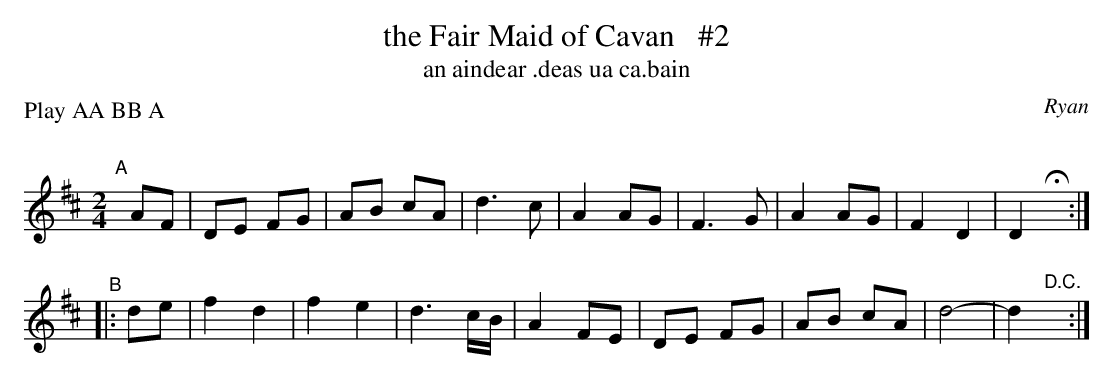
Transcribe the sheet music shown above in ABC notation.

X:1
T: the Fair Maid of Cavan   #2
T: an aindear \.deas ua ca\.bain
O: Ryan
P: Play AA BB A
Q: Slow."
M: 2/4
L: 1/8
K: D
"^A"[|] AF | DE FG | AB cA | d3 c | A2 AG | F3 G | A2 AG | F2 D2 | D2 Hx :|
"^B"|: de | f2 d2 | f2 e2 | d3 c/B/ | A2 FE | DE FG | AB cA | d4- | d2 "D.C."y:|
